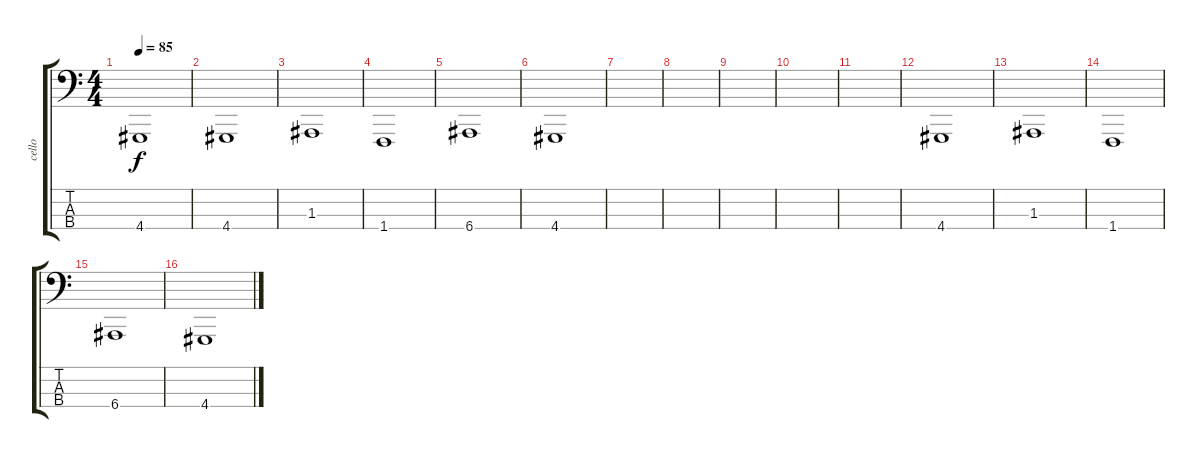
\track ("cello" "cello") {instrument cello}
\staff {score tabs}
\tuning (G2 D2 A1 E1) {hide}
\ts (4 4)
\tempo 85
\clef f4
\ks c
4.4.1{dy f} |
4.4.1 |
1.3.1 |
1.4.1 |
6.4.1 |
4.4.1 |
|
|
|
|
|
4.4.1 |
1.3.1 |
1.4.1 |
6.4.1 |
4.4.1
